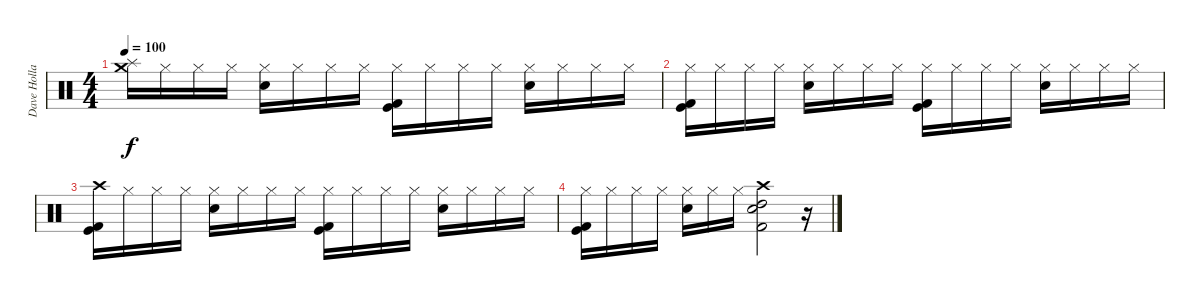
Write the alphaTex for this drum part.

\track ("Dave Holland" "Dave Holla") {instrument percussion}
\staff {score}
\articulation defaults
\ts (4 4)
\tempo 100
\clef neutral
\ks c
("Crash medium (hit)"{t} "Splash (hit)"{t}).16{dy f} "Hi-Hat (closed)".16 "Hi-Hat (closed)".16 "Hi-Hat (closed)".16 ("Hi-Hat (closed)" "Electric Snare (hit)").16 "Hi-Hat (closed)".16 "Hi-Hat (closed)".16 "Hi-Hat (closed)".16 ("Hi-Hat (closed)" "Kick (hit)" "Kick (hit) 2").16 "Hi-Hat (closed)".16 "Hi-Hat (closed)".16 "Hi-Hat (closed)".16 ("Hi-Hat (closed)" "Electric Snare (hit)").16 "Hi-Hat (closed)".16 "Hi-Hat (closed)".16 "Hi-Hat (closed)".16 |
("Hi-Hat (closed)" "Kick (hit)" "Kick (hit) 2").16 "Hi-Hat (closed)".16 "Hi-Hat (closed)".16 "Hi-Hat (closed)".16 ("Hi-Hat (closed)" "Electric Snare (hit)").16 "Hi-Hat (closed)".16 "Hi-Hat (closed)".16 "Hi-Hat (closed)".16 ("Hi-Hat (closed)" "Kick (hit)" "Kick (hit) 2").16 "Hi-Hat (closed)".16 "Hi-Hat (closed)".16 "Hi-Hat (closed)".16 ("Hi-Hat (closed)" "Electric Snare (hit)").16 "Hi-Hat (closed)".16 "Hi-Hat (closed)".16 "Hi-Hat (closed)".16 |
("Crash high (hit)" "Kick (hit)" "Kick (hit) 2").16 "Hi-Hat (closed)".16 "Hi-Hat (closed)".16 "Hi-Hat (closed)".16 ("Hi-Hat (closed)" "Electric Snare (hit)").16 "Hi-Hat (closed)".16 "Hi-Hat (closed)".16 "Hi-Hat (closed)".16 ("Hi-Hat (closed)" "Kick (hit)" "Kick (hit) 2").16 "Hi-Hat (closed)".16 "Hi-Hat (closed)".16 "Hi-Hat (closed)".16 ("Hi-Hat (closed)" "Electric Snare (hit)").16 "Hi-Hat (closed)".16 "Hi-Hat (closed)".16 "Hi-Hat (closed)".16 |
("Hi-Hat (closed)" "Kick (hit)" "Kick (hit) 2").16 "Hi-Hat (closed)".16 "Hi-Hat (closed)".16 "Hi-Hat (closed)".16 ("Hi-Hat (closed)" "Electric Snare (hit)").16 "Hi-Hat (closed)".16 "Hi-Hat (closed)".16 ("Crash high (hit)" "High Tom (hit)" "Electric Snare (hit)" "Kick (hit) 2").2 r.16
